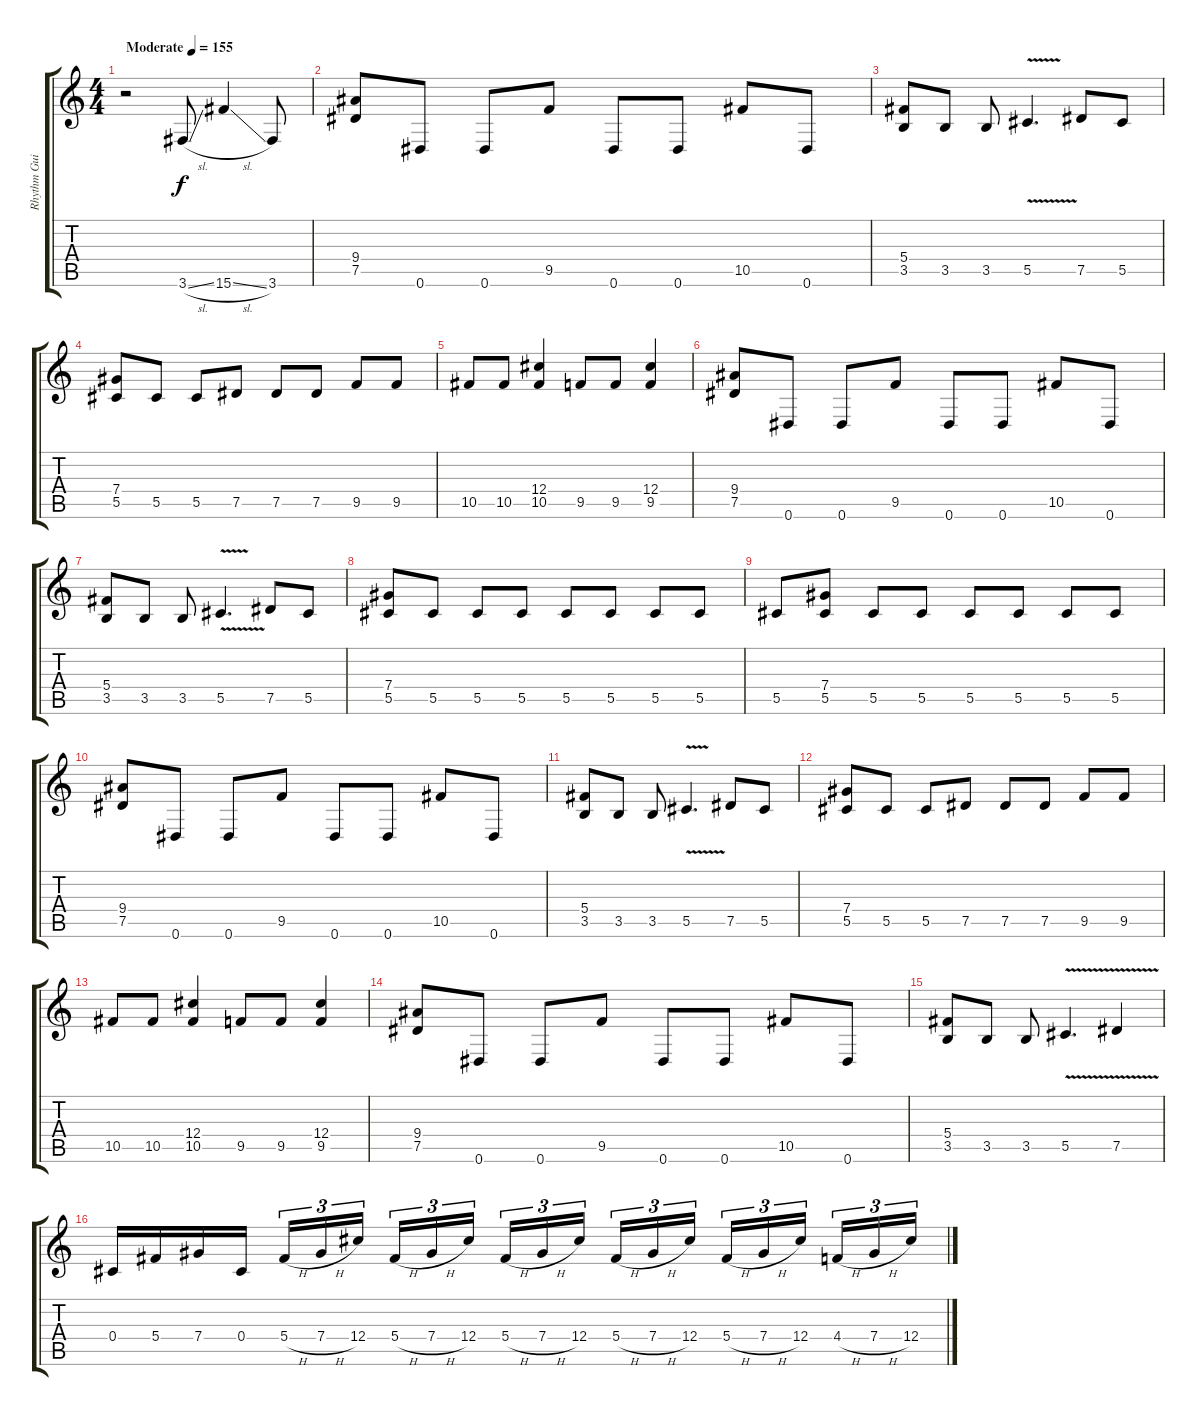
\track ("Rhythm Guitar" "Rhythm Gui") {instrument overdrivenguitar}
\staff {score tabs}
\tuning (Eb4 Bb3 Gb3 Db3 Ab2 Eb2) {hide}
\ts (4 4)
\tempo (155 "Moderate")
\clef g2
\ks c
r.2{dy f instrument overdrivenguitar} 3.6{sl}.8 15.6{sl}.4 3.6.8 |
(9.4 7.5).8 0.6.8 0.6.8 9.5.8 0.6.8 0.6.8 10.5.8 0.6.8 |
(5.4 3.5).8 3.5.8 3.5.8 5.5{v}.4{d} 7.5.8 5.5.8 |
(7.4 5.5).8 5.5.8 5.5.8 7.5.8 7.5.8 7.5.8 9.5.8 9.5.8 |
10.5.8 10.5.8 (12.4 10.5).4 9.5.8 9.5.8 (12.4 9.5).4 |
(9.4 7.5).8 0.6.8 0.6.8 9.5.8 0.6.8 0.6.8 10.5.8 0.6.8 |
(5.4 3.5).8 3.5.8 3.5.8 5.5{v}.4{d} 7.5.8 5.5.8 |
(7.4 5.5).8 5.5.8 5.5.8 5.5.8 5.5.8 5.5.8 5.5.8 5.5.8 |
5.5.8 (7.4 5.5).8 5.5.8 5.5.8 5.5.8 5.5.8 5.5.8 5.5.8 |
(9.4 7.5).8 0.6.8 0.6.8 9.5.8 0.6.8 0.6.8 10.5.8 0.6.8 |
(5.4 3.5).8 3.5.8 3.5.8 5.5{v}.4{d} 7.5.8 5.5.8 |
(7.4 5.5).8 5.5.8 5.5.8 7.5.8 7.5.8 7.5.8 9.5.8 9.5.8 |
10.5.8 10.5.8 (12.4 10.5).4 9.5.8 9.5.8 (12.4 9.5).4 |
(9.4 7.5).8 0.6.8 0.6.8 9.5.8 0.6.8 0.6.8 10.5.8 0.6.8 |
(5.4 3.5).8 3.5.8 3.5.8 5.5{v}.4{d} 7.5{v}.4 |
0.4.16 5.4.16 7.4.16 0.4.16 5.4{h}.16{tu (3 2)} 7.4{h}.16{tu (3 2)} 12.4.16{tu (3 2) beam splitsecondary} 5.4{h}.16{tu (3 2)} 7.4{h}.16{tu (3 2)} 12.4.16{tu (3 2)} 5.4{h}.16{tu (3 2)} 7.4{h}.16{tu (3 2)} 12.4.16{tu (3 2) beam splitsecondary} 5.4{h}.16{tu (3 2)} 7.4{h}.16{tu (3 2)} 12.4.16{tu (3 2)} 5.4{h}.16{tu (3 2)} 7.4{h}.16{tu (3 2)} 12.4.16{tu (3 2) beam splitsecondary} 4.4{h}.16{tu (3 2)} 7.4{h}.16{tu (3 2)} 12.4.16{tu (3 2)}
